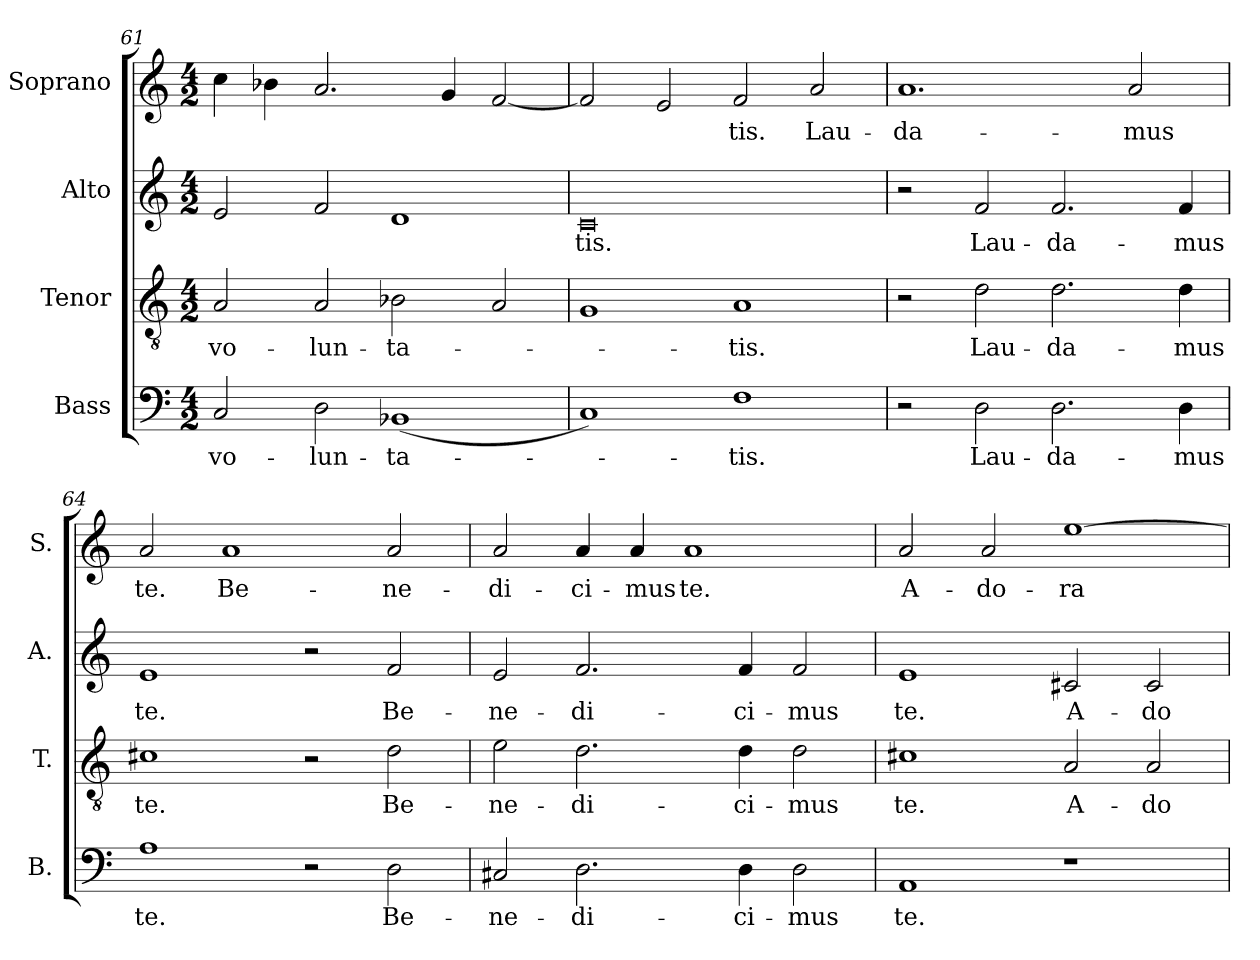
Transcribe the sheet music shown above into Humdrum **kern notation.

**kern	**text	**kern	**text	**kern	**text	**kern	**text
*part4	*part4	*part3	*part3	*part2	*part2	*part1	*part1
*staff4	*staff4	*staff3	*staff3	*staff2	*staff2	*staff1	*staff1
*I"Bass	*	*I"Tenor	*	*I"Alto	*	*I"Soprano	*
*I'B.	*	*I'T.	*	*I'A.	*	*I'S.	*
*clefF4	*	*clefGv2	*	*clefG2	*	*clefG2	*
*	*	*ITrd7c12	*	*	*	*	*
*k[]	*	*k[]	*	*k[]	*	*k[]	*
*C:	*	*C:	*	*C:	*	*C:	*
*M4/2	*	*M4/2	*	*M4/2	*	*M4/2	*
=61	=61	=61	=61	=61	=61	=61	=61
!	!LO:LY:b:color=#000000	!	!	!	!	!	!
!	!	!	!LO:LY:b:color=#000000	!	!	!	!
2Ci/	vo-	2AAi/	vo-	2ei/	.	4cci\	.
.	.	.	.	.	.	4b-Xi\	.
!	!LO:LY:b:color=#000000	!	!	!	!	!	!
!	!	!	!LO:LY:b:color=#000000	!	!	!	!
2Di\	-lun-	2AAi/	-lun-	2fi/	.	2.ai/	.
!	!LO:LY:b:color=#000000	!	!	!	!	!	!
!	!	!	!LO:LY:b:color=#000000	!	!	!	!
(1BB-Xi	-ta-	2BB-Xi\	-ta-	1di	.	.	.
.	.	.	.	.	.	4gi/	.
.	.	2AAi/	.	.	.	[2fi/	.
=62	=62	=62	=62	=62	=62	=62	=62
!	!	!	!	!	!LO:LY:b:color=#000000	!	!
1Ci)	.	1GGi	.	0ci	-tis.	2fi/]	.
.	.	.	.	.	.	2ei/	.
!	!LO:LY:b:color=#000000	!	!	!	!	!	!
!	!	!	!LO:LY:b:color=#000000	!	!	!	!
!	!	!	!	!	!	!	!LO:LY:b:color=#000000
1Fi	-tis.	1AAi	-tis.	.	.	2fi/	-tis.
!	!	!	!	!	!	!	!LO:LY:b:color=#000000
.	.	.	.	.	.	2ai/	Lau-
!!LO:PB:g=z
=63	=63	=63	=63	=63	=63	=63	=63
!	!	!	!	!	!	!	!LO:LY:b:color=#000000
2r	.	2r	.	2r	.	1.ai	-da-
!	!LO:LY:b:color=#000000	!	!	!	!	!	!
!	!	!	!LO:LY:b:color=#000000	!	!	!	!
!	!	!	!	!	!LO:LY:b:color=#000000	!	!
2Di\	Lau-	2Di\	Lau-	2fi/	Lau-	.	.
!	!LO:LY:b:color=#000000	!	!	!	!	!	!
!	!	!	!LO:LY:b:color=#000000	!	!	!	!
!	!	!	!	!	!LO:LY:b:color=#000000	!	!
2.Di\	-da-	2.Di\	-da-	2.fi/	-da-	.	.
!	!	!	!	!	!	!	!LO:LY:b:color=#000000
.	.	.	.	.	.	2ai/	-mus
!	!LO:LY:b:color=#000000	!	!	!	!	!	!
!	!	!	!LO:LY:b:color=#000000	!	!	!	!
!	!	!	!	!	!LO:LY:b:color=#000000	!	!
4Di\	-mus	4Di\	-mus	4fi/	-mus	.	.
=64	=64	=64	=64	=64	=64	=64	=64
!	!LO:LY:b:color=#000000	!	!	!	!	!	!
!	!	!	!LO:LY:b:color=#000000	!	!	!	!
!	!	!	!	!	!LO:LY:b:color=#000000	!	!
!	!	!	!	!	!	!	!LO:LY:b:color=#000000
1Ai	te.	1C#Xi	te.	1ei	te.	2ai/	te.
!	!	!	!	!	!	!	!LO:LY:b:color=#000000
.	.	.	.	.	.	1ai	Be-
2r	.	2r	.	2r	.	.	.
!	!LO:LY:b:color=#000000	!	!	!	!	!	!
!	!	!	!LO:LY:b:color=#000000	!	!	!	!
!	!	!	!	!	!LO:LY:b:color=#000000	!	!
!	!	!	!	!	!	!	!LO:LY:b:color=#000000
2Di\	Be-	2Di\	Be-	2fi/	Be-	2ai/	-ne-
=65	=65	=65	=65	=65	=65	=65	=65
!	!LO:LY:b:color=#000000	!	!	!	!	!	!
!	!	!	!LO:LY:b:color=#000000	!	!	!	!
!	!	!	!	!	!LO:LY:b:color=#000000	!	!
!	!	!	!	!	!	!	!LO:LY:b:color=#000000
2C#Xi/	-ne-	2Ei\	-ne-	2ei/	-ne-	2ai/	-di-
!	!LO:LY:b:color=#000000	!	!	!	!	!	!
!	!	!	!LO:LY:b:color=#000000	!	!	!	!
!	!	!	!	!	!LO:LY:b:color=#000000	!	!
!	!	!	!	!	!	!	!LO:LY:b:color=#000000
2.Di\	-di-	2.Di\	-di-	2.fi/	-di-	4ai/	-ci-
!	!	!	!	!	!	!	!LO:LY:b:color=#000000
.	.	.	.	.	.	4ai/	-mus
!	!	!	!	!	!	!	!LO:LY:b:color=#000000
.	.	.	.	.	.	1ai	te.
!	!LO:LY:b:color=#000000	!	!	!	!	!	!
!	!	!	!LO:LY:b:color=#000000	!	!	!	!
!	!	!	!	!	!LO:LY:b:color=#000000	!	!
4Di\	-ci-	4Di\	-ci-	4fi/	-ci-	.	.
!	!LO:LY:b:color=#000000	!	!	!	!	!	!
!	!	!	!LO:LY:b:color=#000000	!	!	!	!
!	!	!	!	!	!LO:LY:b:color=#000000	!	!
2Di\	-mus	2Di\	-mus	2fi/	-mus	.	.
=66	=66	=66	=66	=66	=66	=66	=66
!	!LO:LY:b:color=#000000	!	!	!	!	!	!
!	!	!	!LO:LY:b:color=#000000	!	!	!	!
!	!	!	!	!	!LO:LY:b:color=#000000	!	!
!	!	!	!	!	!	!	!LO:LY:b:color=#000000
1AAi	te.	1C#Xi	te.	1ei	te.	2ai/	A-
!	!	!	!	!	!	!	!LO:LY:b:color=#000000
.	.	.	.	.	.	2ai/	-do-
!	!	!	!LO:LY:b:color=#000000	!	!	!	!
!	!	!	!	!	!LO:LY:b:color=#000000	!	!
!	!	!	!	!	!	!	!LO:LY:b:color=#000000
1r	.	2AAi/	A-	2c#Xi/	A-	[1eei	-ra-
!	!	!	!LO:LY:b:color=#000000	!	!	!	!
!	!	!	!	!	!LO:LY:b:color=#000000	!	!
.	.	2AAi/	-do-	2c#i/	-do-	.	.
=	=	=	=	=	=	=	=
*-	*-	*-	*-	*-	*-	*-	*-
